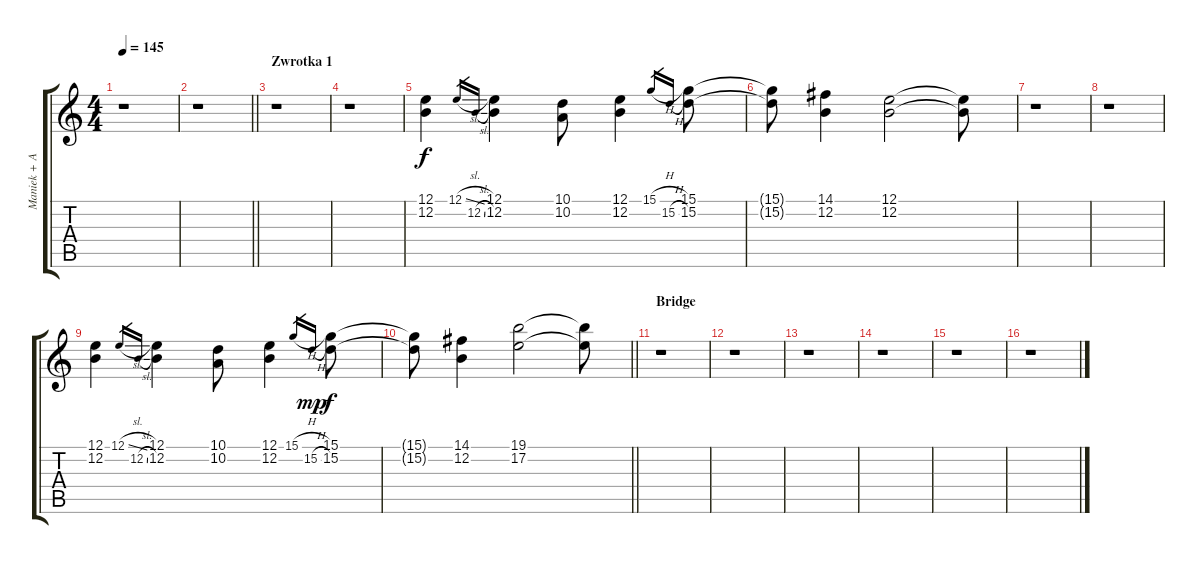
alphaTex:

\track ("Maniek + Anem" "Maniek + A") {instrument harmonica}
\staff {score tabs}
\tuning (E4 B3 G3 D3 A2 E2) {hide}
\ts (4 4)
\tempo 145
\clef g2
\ks c
r.1{dy f} |
\barLineRight lightlight
r.1 |
\section ("" "Zwrotka 1")
r.1 |
r.1 |
(12.1 12.2).4 12.1{sl}.16{gr} 12.2{sl}.16{gr} (12.1 12.2).4 (10.1 10.2).8 (12.1 12.2).4 15.1{h}.16{gr} 15.2{h}.16{gr} (15.1 15.2).8 |
(15.1{t} 15.2{t}).8 (14.1 12.2).4 (12.1 12.2).2 (12.1{t} 12.2{t}).8 |
r.1 |
r.1 |
(12.1 12.2).4 12.1{sl}.16{gr} 12.2{sl}.16{gr} (12.1 12.2).4 (10.1 10.2).8 (12.1 12.2).4 15.1{h}.16{gr} 15.2{h}.16{gr dy mp} (15.1 15.2).8{dy f} |
\barLineRight lightlight
(15.1{t} 15.2{t}).8 (14.1 12.2).4 (19.1 17.2).2 (19.1{t} 17.2{t}).8 |
\section ("" "Bridge")
r.1 |
r.1 |
r.1 |
r.1 |
r.1 |
r.1
